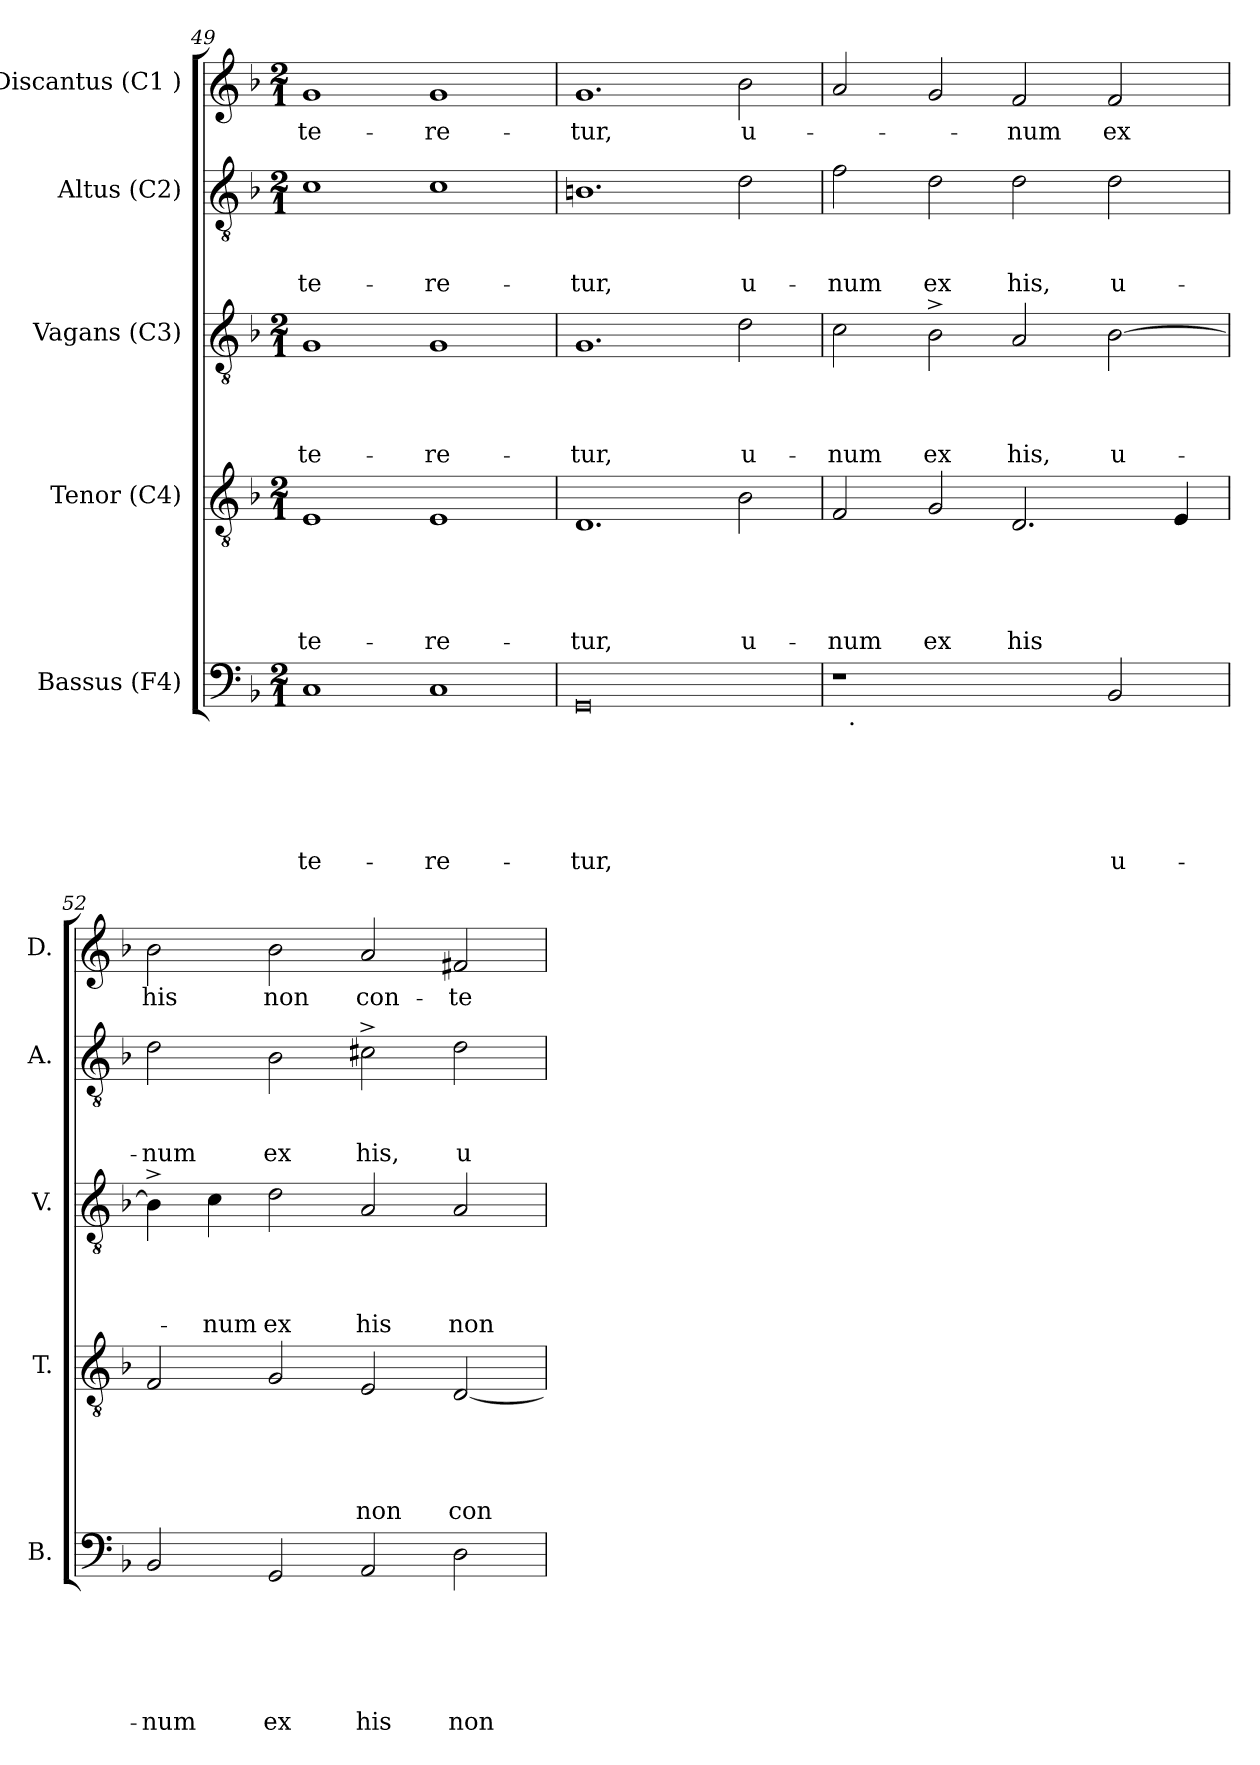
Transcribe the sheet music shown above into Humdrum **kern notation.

**kern	**text	**text	**text	**text	**text	**text	**kern	**text	**text	**text	**text	**text	**kern	**text	**text	**text	**text	**kern	**text	**text	**text	**kern	**text
*part5	*part5	*part5	*part5	*part5	*part5	*part5	*part4	*part4	*part4	*part4	*part4	*part4	*part3	*part3	*part3	*part3	*part3	*part2	*part2	*part2	*part2	*part1	*part1
*staff5	*staff5	*staff5	*staff5	*staff5	*staff5	*staff5	*staff4	*staff4	*staff4	*staff4	*staff4	*staff4	*staff3	*staff3	*staff3	*staff3	*staff3	*staff2	*staff2	*staff2	*staff2	*staff1	*staff1
*I"Bassus (F4)	*	*	*	*	*	*	*I"Tenor (C4)	*	*	*	*	*	*I"Vagans (C3)	*	*	*	*	*I"Altus (C2)	*	*	*	*I"Discantus (C1 )	*
*I'B.	*	*	*	*	*	*	*I'T.	*	*	*	*	*	*I'V.	*	*	*	*	*I'A.	*	*	*	*I'D.	*
*clefF4	*	*	*	*	*	*	*clefGv2	*	*	*	*	*	*clefGv2	*	*	*	*	*clefGv2	*	*	*	*clefG2	*
*k[b-]	*	*	*	*	*	*	*k[b-]	*	*	*	*	*	*k[b-]	*	*	*	*	*k[b-]	*	*	*	*k[b-]	*
*F:	*	*	*	*	*	*	*F:	*	*	*	*	*	*F:	*	*	*	*	*F:	*	*	*	*F:	*
*M2/1	*	*	*	*	*	*	*M2/1	*	*	*	*	*	*M2/1	*	*	*	*	*M2/1	*	*	*	*M2/1	*
=49	=49	=49	=49	=49	=49	=49	=49	=49	=49	=49	=49	=49	=49	=49	=49	=49	=49	=49	=49	=49	=49	=49	=49
!	!	!	!	!	!	!LO:LY:b	!	!	!	!	!	!LO:LY:b	!	!	!	!	!LO:LY:b	!	!	!	!LO:LY:b	!	!LO:LY:b
1C	.	.	.	.	.	-te-	1E	.	.	.	.	-te-	1G	.	.	.	-te-	1c	.	.	-te-	1g	-te-
!	!	!	!	!	!	!LO:LY:b	!	!	!	!	!	!LO:LY:b	!	!	!	!	!LO:LY:b	!	!	!	!LO:LY:b	!	!LO:LY:b
1C	.	.	.	.	.	-re-	1E	.	.	.	.	-re-	1G	.	.	.	-re-	1c	.	.	-re-	1g	-re-
=50	=50	=50	=50	=50	=50	=50	=50	=50	=50	=50	=50	=50	=50	=50	=50	=50	=50	=50	=50	=50	=50	=50	=50
!	!	!	!	!	!	!LO:LY:b	!	!	!	!	!	!LO:LY:b	!	!	!	!	!LO:LY:b	!	!	!	!LO:LY:b	!	!LO:LY:b
0GG	.	.	.	.	.	-tur,	1.D	.	.	.	.	-tur,	1.G	.	.	.	-tur,	1.Bn	.	.	-tur,	1.g	-tur,
!	!	!	!	!	!	!	!	!	!	!	!	!LO:LY:b	!	!	!	!	!LO:LY:b	!	!	!	!LO:LY:b	!	!LO:LY:b
.	.	.	.	.	.	.	2B-\	.	.	.	.	u-	2d\	.	.	.	u-	2d\	.	.	u-	2b-\	u-
!!LO:PB:g=z
=51	=51	=51	=51	=51	=51	=51	=51	=51	=51	=51	=51	=51	=51	=51	=51	=51	=51	=51	=51	=51	=51	=51	=51
!	!	!	!	!	!	!	!	!	!	!	!	!LO:LY:b	!	!	!	!	!LO:LY:b	!	!	!	!LO:LY:b	!	!
*^	*	*	*	*	*	*	*	*	*	*	*	*	*	*	*	*	*	*	*	*	*	*	*
1r	32ryy	.	.	.	.	.	.	2F/	.	.	.	.	-num	2c\	.	.	.	-num	2f\	.	.	-num	2a/	.
!	!LO:TX:b:t=.	!	!	!	!	!	!	!	!	!	!	!	!	!	!	!	!	!	!	!	!	!	!	!
.	1ryy	.	.	.	.	.	.	.	.	.	.	.	.	.	.	.	.	.	.	.	.	.	.	.
!	!	!	!	!	!	!	!	!	!	!	!	!	!LO:LY:b	!	!	!	!	!LO:LY:b	!	!	!	!LO:LY:b	!	!
.	.	.	.	.	.	.	.	2G/	.	.	.	.	ex	2B-^>\	.	.	.	ex	2d\	.	.	ex	2g/	.
!	!	!	!	!	!	!	!	!	!	!	!	!	!LO:LY:b	!	!	!	!	!LO:LY:b	!	!	!	!LO:LY:b	!	!LO:LY:b
2ryy	.	.	.	.	.	.	.	2.D/	.	.	.	.	his	2A/	.	.	.	his,	2d\	.	.	his,	2f/	-num
.	2ryy	.	.	.	.	.	.	.	.	.	.	.	.	.	.	.	.	.	.	.	.	.	.	.
!	!	!	!	!	!	!	!LO:LY:b	!	!	!	!	!	!	!	!	!	!	!LO:LY:b	!	!	!	!LO:LY:b	!	!LO:LY:b
2BB-/	.	.	.	.	.	.	u-	.	.	.	.	.	.	[>2B-\	.	.	.	u-	2d\	.	.	u-	2f/	ex
.	4...ryy	.	.	.	.	.	.	.	.	.	.	.	.	.	.	.	.	.	.	.	.	.	.	.
.	.	.	.	.	.	.	.	4E/	.	.	.	.	.	.	.	.	.	.	.	.	.	.	.	.
=52	=52	=52	=52	=52	=52	=52	=52	=52	=52	=52	=52	=52	=52	=52	=52	=52	=52	=52	=52	=52	=52	=52	=52	=52
!	!	!	!	!	!	!	!LO:LY:b	!	!	!	!	!	!	!	!	!	!	!	!	!	!	!LO:LY:b	!	!LO:LY:b
*v	*v	*	*	*	*	*	*	*	*	*	*	*	*	*	*	*	*	*	*	*	*	*	*	*
2BB-/	.	.	.	.	.	-num	2F/	.	.	.	.	.	4B-^>\]	.	.	.	.	2d\	.	.	-num	2b-\	his
!	!	!	!	!	!	!	!	!	!	!	!	!	!	!	!	!	!LO:LY:b	!	!	!	!	!	!
.	.	.	.	.	.	.	.	.	.	.	.	.	4c\	.	.	.	-num	.	.	.	.	.	.
!	!	!	!	!	!	!LO:LY:b	!	!	!	!	!	!	!	!	!	!	!LO:LY:b	!	!	!	!LO:LY:b	!	!LO:LY:b
2GG/	.	.	.	.	.	ex	2G/	.	.	.	.	.	2d\	.	.	.	ex	2B-\	.	.	ex	2b-\	non
!	!	!	!	!	!	!LO:LY:b	!	!	!	!	!	!LO:LY:b	!	!	!	!	!LO:LY:b	!	!	!	!LO:LY:b	!	!LO:LY:b
2AA/	.	.	.	.	.	his	2E/	.	.	.	.	non	2A/	.	.	.	his	2c#X^>\	.	.	his,	2a/	con-
!	!	!	!	!	!	!LO:LY:b	!	!	!	!	!	!LO:LY:b	!	!	!	!	!LO:LY:b	!	!	!	!LO:LY:b	!	!LO:LY:b
2D\	.	.	.	.	.	non	[<2D/	.	.	.	.	con-	2A/	.	.	.	non	2d\	.	.	u-	2f#X/	-te-
=	=	=	=	=	=	=	=	=	=	=	=	=	=	=	=	=	=	=	=	=	=	=	=
*-	*-	*-	*-	*-	*-	*-	*-	*-	*-	*-	*-	*-	*-	*-	*-	*-	*-	*-	*-	*-	*-	*-	*-
